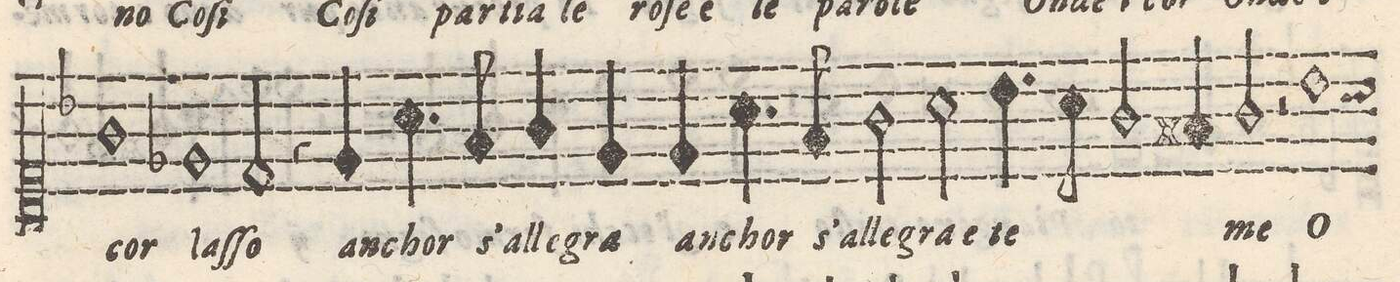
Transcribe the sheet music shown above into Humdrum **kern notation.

**kern	**text
*I"CANTO	*
*clefC1	*
*k[b-]	*
*met(c)	*
*M2/1	*
1g	cor
1e-X/	laſ-
=16-	=16-
2d/	-ſo
4r	.
4e-/	an-
4.a\	-chor-
8f/	-s`al-
=17-	=17-
4g/	-le-
4eny/	-gra
4e/	an-
4.a\	-chor-
8f/	-s` al-
2g\	-le-
2a\	-gra e
=18-	=18-
4.b-\	te-
8a\	.
2g/	.
4f#X/	.
2g/	-me
=19-	=19-
2r	.
1b-	O
*-	*-
